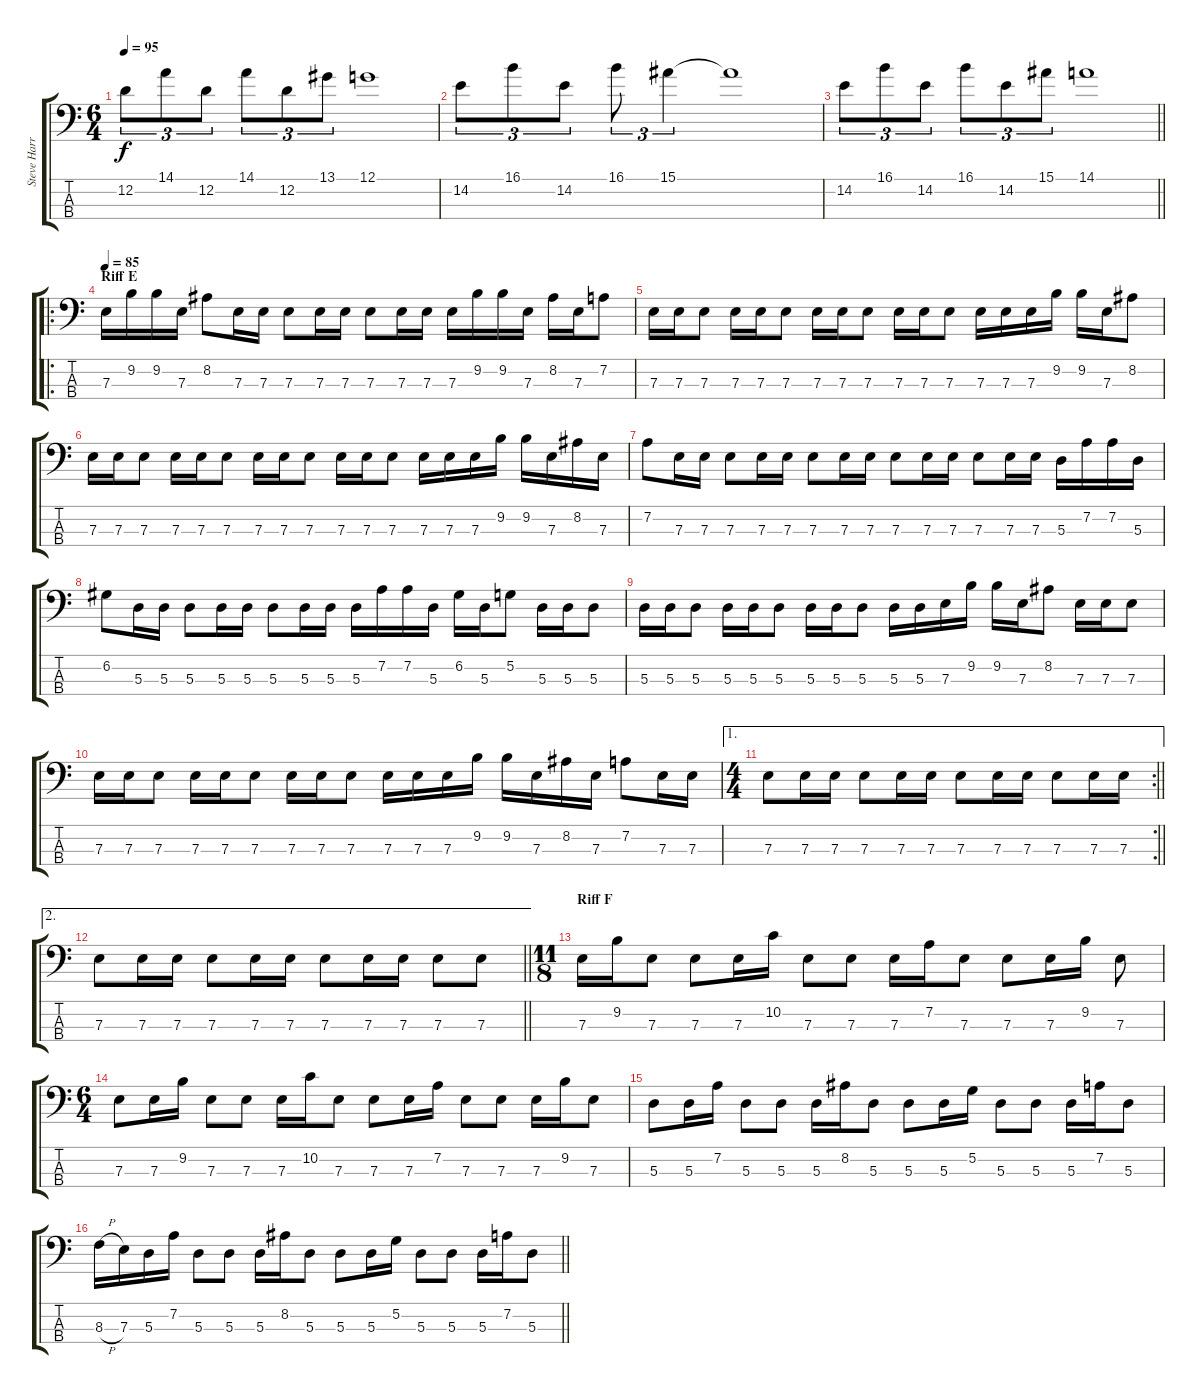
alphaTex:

\track ("Steve Harris" "Steve Harr") {instrument electricbassfinger}
\staff {score tabs}
\tuning (G2 D2 A1 E1) {hide}
\ts (6 4)
\tempo 95
\clef f4
\ks c
12.2.8{tu (3 2) dy f} 14.1.8{tu (3 2)} 12.2.8{tu (3 2)} 14.1.8{tu (3 2)} 12.2.8{tu (3 2)} 13.1.8{tu (3 2)} 12.1.1 |
14.2.8{tu (3 2)} 16.1.8{tu (3 2)} 14.2.8{tu (3 2)} 16.1.8{tu (3 2)} 15.1.4{tu (3 2)} 15.1{t}.1 |
\barLineRight lightlight
14.2.8{tu (3 2)} 16.1.8{tu (3 2)} 14.2.8{tu (3 2)} 16.1.8{tu (3 2)} 14.2.8{tu (3 2)} 15.1.8{tu (3 2)} 14.1.1 |
\ro
\section ("" "Riff E")
\tempo 85
7.3.16{volume 16} 9.2.16 9.2.16 7.3.16 8.2.8 7.3.16 7.3.16 7.3.8 7.3.16 7.3.16 7.3.8 7.3.16 7.3.16 7.3.16 9.2.16 9.2.16 7.3.16 8.2.16 7.3.16 7.2.8 |
7.3.16 7.3.16 7.3.8 7.3.16 7.3.16 7.3.8 7.3.16 7.3.16 7.3.8 7.3.16 7.3.16 7.3.8 7.3.16 7.3.16 7.3.16 9.2.16 9.2.16 7.3.16 8.2.8 |
7.3.16 7.3.16 7.3.8 7.3.16 7.3.16 7.3.8 7.3.16 7.3.16 7.3.8 7.3.16 7.3.16 7.3.8 7.3.16 7.3.16 7.3.16 9.2.16 9.2.16 7.3.16 8.2.16 7.3.16 |
7.2.8 7.3.16 7.3.16 7.3.8 7.3.16 7.3.16 7.3.8 7.3.16 7.3.16 7.3.8 7.3.16 7.3.16 7.3.8 7.3.16 7.3.16 5.3.16 7.2.16 7.2.16 5.3.16 |
6.2.8 5.3.16 5.3.16 5.3.8 5.3.16 5.3.16 5.3.8 5.3.16 5.3.16 5.3.16 7.2.16 7.2.16 5.3.16 6.2.16 5.3.16 5.2.8 5.3.16 5.3.16 5.3.8 |
5.3.16 5.3.16 5.3.8 5.3.16 5.3.16 5.3.8 5.3.16 5.3.16 5.3.8 5.3.16 5.3.16 7.3.16 9.2.16 9.2.16 7.3.16 8.2.8 7.3.16 7.3.16 7.3.8 |
7.3.16 7.3.16 7.3.8 7.3.16 7.3.16 7.3.8 7.3.16 7.3.16 7.3.8 7.3.16 7.3.16 7.3.16 9.2.16 9.2.16 7.3.16 8.2.16 7.3.16 7.2.8 7.3.16 7.3.16 |
\ae 1
\rc 2
\ts (4 4)
\barLineRight lightlight
7.3.8 7.3.16 7.3.16 7.3.8 7.3.16 7.3.16 7.3.8 7.3.16 7.3.16 7.3.8 7.3.16 7.3.16 |
\ae 2
\barLineRight lightlight
7.3.8 7.3.16 7.3.16 7.3.8 7.3.16 7.3.16 7.3.8 7.3.16 7.3.16 7.3.8 7.3.8 |
\ts (11 8)
\section ("" "Riff F")
7.3.16 9.2.16 7.3.8 7.3.8 7.3.16 10.2.16 7.3.8 7.3.8 7.3.16 7.2.16 7.3.8 7.3.8 7.3.16 9.2.16 7.3.8 |
\ts (6 4)
7.3.8 7.3.16 9.2.16 7.3.8 7.3.8 7.3.16 10.2.16 7.3.8 7.3.8 7.3.16 7.2.16 7.3.8 7.3.8 7.3.16 9.2.16 7.3.8 |
5.3.8 5.3.16 7.2.16 5.3.8 5.3.8 5.3.16 8.2.16 5.3.8 5.3.8 5.3.16 5.2.16 5.3.8 5.3.8 5.3.16 7.2.16 5.3.8 |
\barLineRight lightlight
8.3{h}.16 7.3.16 5.3.16 7.2.16 5.3.8 5.3.8 5.3.16 8.2.16 5.3.8 5.3.8 5.3.16 5.2.16 5.3.8 5.3.8 5.3.16 7.2.16 5.3.8
